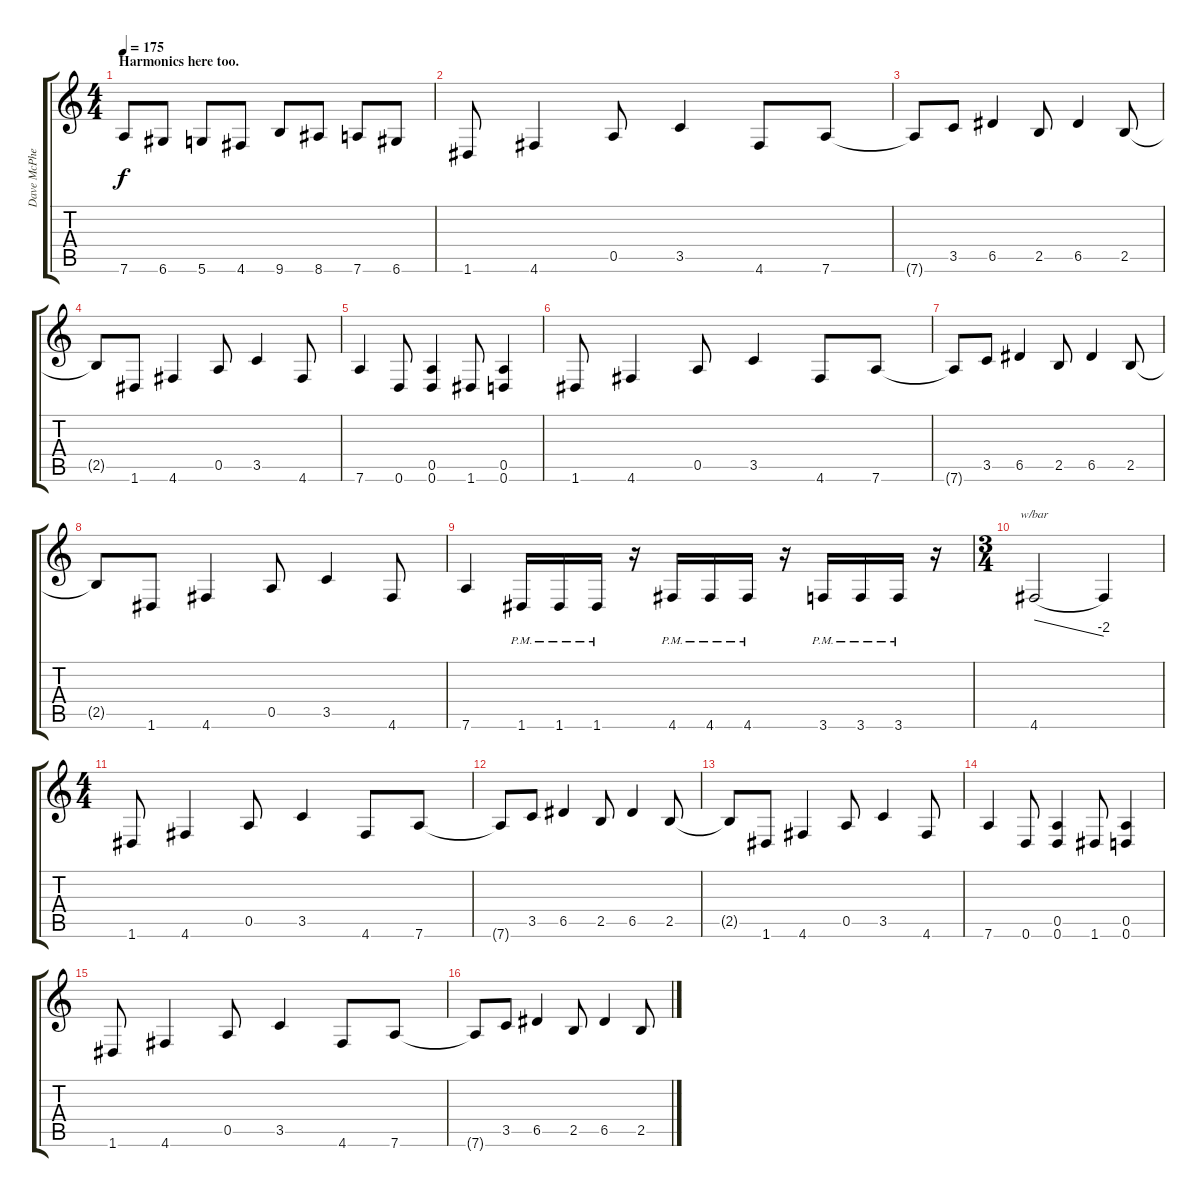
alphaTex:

\track ("Dave McPherson" "Dave McPhe") {instrument distortionguitar}
\staff {score tabs}
\tuning (E4 B3 A3 D3 A2 D2) {hide}
\ts (4 4)
\section ("" "Harmonics here too.")
\tempo 175
\clef g2
\ks c
7.6.8{dy f} 6.6.8 5.6.8 4.6.8 9.6.8 8.6.8 7.6.8 6.6.8 |
1.6.8 4.6.4 0.5.8 3.5.4 4.6.8 7.6.8 |
7.6{t}.8 3.5.8 6.5.4 2.5.8 6.5.4 2.5.8 |
2.5{t}.8 1.6.8 4.6.4 0.5.8 3.5.4 4.6.8 |
7.6.4 0.6.8 (0.5 0.6).4 1.6.8 (0.5 0.6).4 |
1.6.8 4.6.4 0.5.8 3.5.4 4.6.8 7.6.8 |
7.6{t}.8 3.5.8 6.5.4 2.5.8 6.5.4 2.5.8 |
2.5{t}.8 1.6.8 4.6.4 0.5.8 3.5.4 4.6.8 |
7.6.4 1.6{pm}.16 1.6{pm}.16 1.6{pm}.16 r.16 4.6{pm}.16 4.6{pm}.16 4.6{pm}.16 r.16 3.6{pm}.16 3.6{pm}.16 3.6{pm}.16 r.16 |
\ts (3 4)
4.6.2{tbe (dive default 0 0 60 -8)} 4.6{t}.4 |
\ts (4 4)
1.6.8 4.6.4 0.5.8 3.5.4 4.6.8 7.6.8 |
7.6{t}.8 3.5.8 6.5.4 2.5.8 6.5.4 2.5.8 |
2.5{t}.8 1.6.8 4.6.4 0.5.8 3.5.4 4.6.8 |
7.6.4 0.6.8 (0.5 0.6).4 1.6.8 (0.5 0.6).4 |
1.6.8 4.6.4 0.5.8 3.5.4 4.6.8 7.6.8 |
7.6{t}.8 3.5.8 6.5.4 2.5.8 6.5.4 2.5.8
